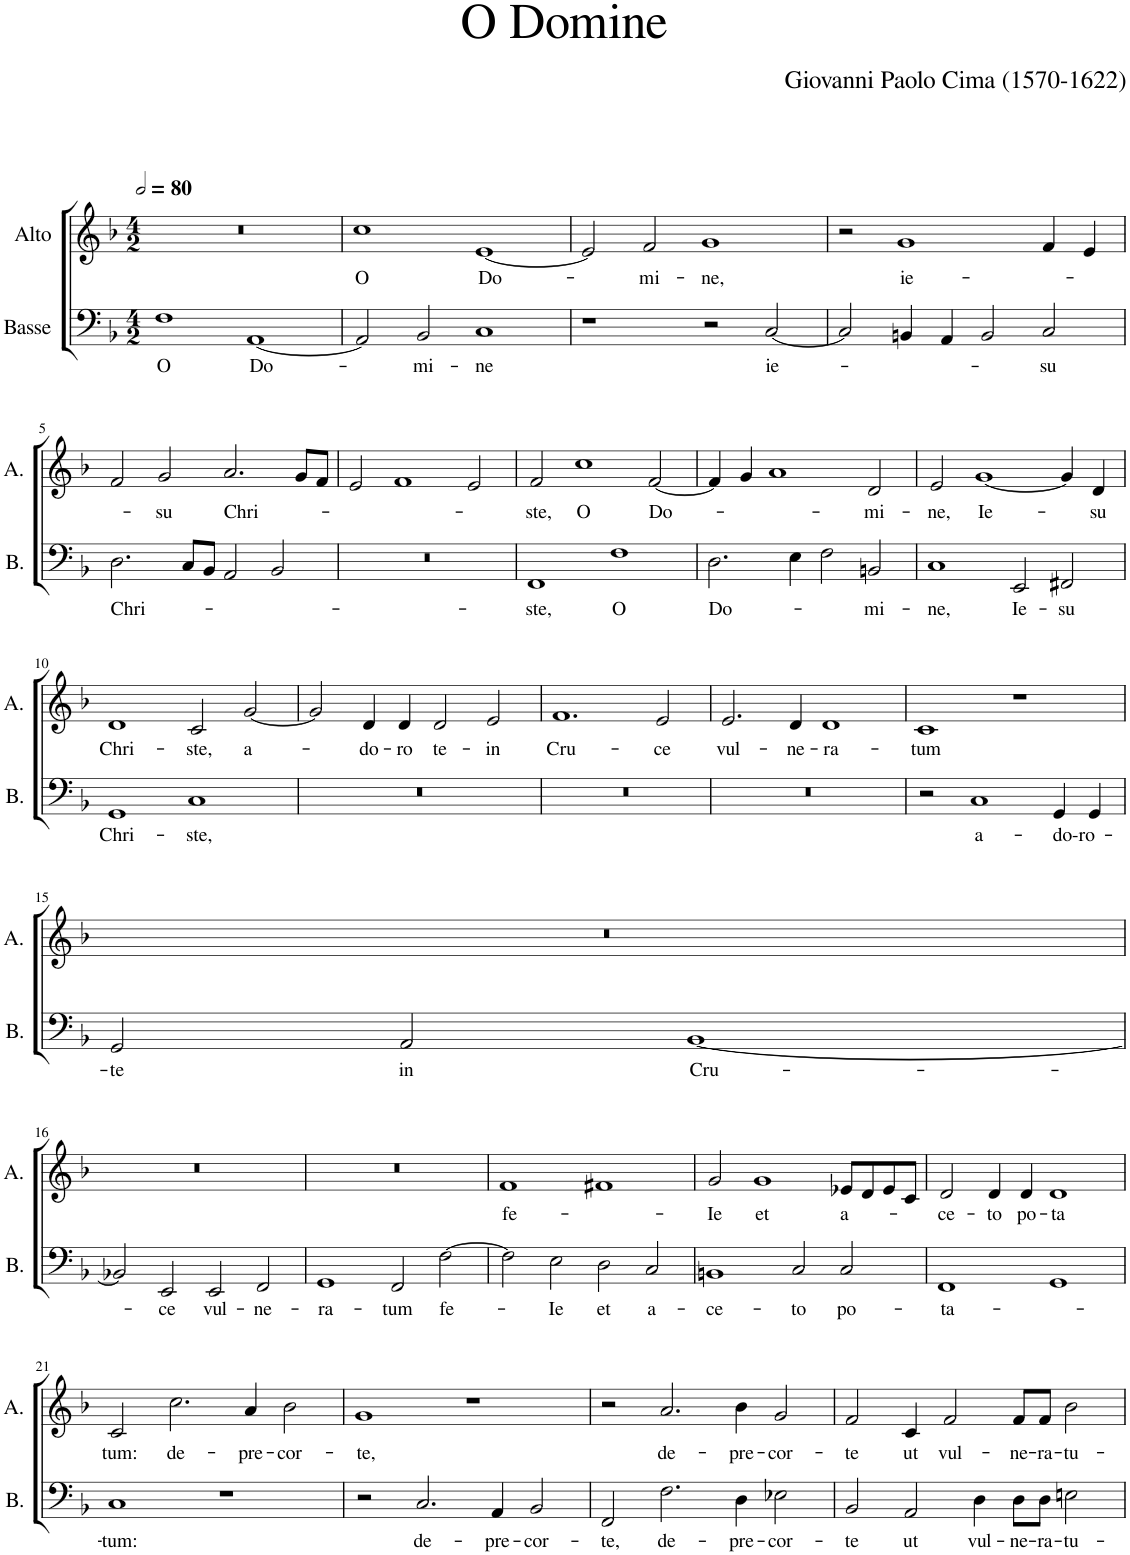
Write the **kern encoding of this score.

**kern	**text	**kern	**text
*part2	*part2	*part1	*part1
*staff2	*staff2	*staff1	*staff1
*I"Basse	*	*I"Alto	*
*I'B.	*	*I'A.	*
*clefF4	*	*clefG2	*
*k[b-]	*	*k[b-]	*
*M4/2	*	*M4/2	*
*MM160	*	*MM160	*
=1	=1	=1	=1
!	!LO:LY:b	!	!
1F	O	0r	.
!	!LO:LY:b	!	!
[1AA	Do-	.	.
=2	=2	=2	=2
!	!	!	!LO:LY:b
2AA/]	.	1cc	O
!	!LO:LY:b	!	!
2BB-/	-mi-	.	.
!	!LO:LY:b	!	!LO:LY:b
1C	-ne	[1e	Do-
=3	=3	=3	=3
1r	.	2e/]	.
!	!	!	!LO:LY:b
.	.	2f/	-mi-
!	!	!	!LO:LY:b
2r	.	1g	-ne,
!	!LO:LY:b	!	!
[2C/	ie-	.	.
=4	=4	=4	=4
2C/]	.	2r	.
!	!	!	!LO:LY:b
4BBn/	.	1g	ie-
4AA/	.	.	.
2BB/	.	.	.
!	!LO:LY:b	!	!
2C/	-su	4f/	.
.	.	4e/	.
!!LO:LB:g=z
=5	=5	=5	=5
!	!LO:LY:b	!	!
2.D\	Chri-	2f/	.
!	!	!	!LO:LY:b
.	.	2g/	-su
8C/L	.	.	.
8BB-/J	.	.	.
!	!	!	!LO:LY:b
2AA/	.	2.a/	Chri-
2BB-/	.	.	.
.	.	8g/L	.
.	.	8f/J	.
=6	=6	=6	=6
0r	.	2e/	.
.	.	1f	.
.	.	2e/	.
=7	=7	=7	=7
!	!LO:LY:b	!	!LO:LY:b
1FF	-ste,	2f/	-ste,
!	!	!	!LO:LY:b
.	.	1cc	O
!	!LO:LY:b	!	!
1F	O	.	.
!	!	!	!LO:LY:b
.	.	[2f/	Do-
=8	=8	=8	=8
!	!LO:LY:b	!	!
2.D\	Do-	4f/]	.
.	.	4g/	.
.	.	1a	.
4E\	.	.	.
2F\	.	.	.
!	!LO:LY:b	!	!LO:LY:b
2BBn/	-mi-	2d/	-mi-
=9	=9	=9	=9
!	!LO:LY:b	!	!LO:LY:b
1C	-ne,	2e/	-ne,
!	!	!	!LO:LY:b
.	.	[1g	Ie-
!	!LO:LY:b	!	!
2EE/	Ie-	.	.
!	!LO:LY:b	!	!
2FF#X/	-su	4g/]	.
!	!	!	!LO:LY:b
.	.	4d/	-su
!!LO:LB:g=z
=10	=10	=10	=10
!	!LO:LY:b	!	!LO:LY:b
1GG	Chri-	1d	Chri-
!	!LO:LY:b	!	!LO:LY:b
1C	-ste,	2c/	-ste,
!	!	!	!LO:LY:b
.	.	[2g/	a-
=11	=11	=11	=11
0r	.	2g/]	.
!	!	!	!LO:LY:b
.	.	4d/	-do-
!	!	!	!LO:LY:b
.	.	4d/	-ro
!	!	!	!LO:LY:b
.	.	2d/	te-
!	!	!	!LO:LY:b
.	.	2e/	-in
=12	=12	=12	=12
!	!	!	!LO:LY:b
0r	.	1.f	Cru-
!	!	!	!LO:LY:b
.	.	2e/	-ce
=13	=13	=13	=13
!	!	!	!LO:LY:b
0r	.	2.e/	vul-
!	!	!	!LO:LY:b
.	.	4d/	-ne-
!	!	!	!LO:LY:b
.	.	1d	-ra-
=14	=14	=14	=14
!	!	!	!LO:LY:b
2r	.	1c	-tum
!	!LO:LY:b	!	!
1C	a-	.	.
.	.	1r	.
!	!LO:LY:b	!	!
4GG/	-do-ro-	.	.
4GG/	.	.	.
!!LO:LB:g=z
=15	=15	=15	=15
!	!LO:LY:b	!	!
2GG/	-te	0r	.
!	!LO:LY:b	!	!
2AA/	in	.	.
!	!LO:LY:b	!	!
[1BB-	Cru-	.	.
!!LO:LB:g=z
=16	=16	=16	=16
2BB-X/]	.	0r	.
!	!LO:LY:b	!	!
2EE/	-ce	.	.
!	!LO:LY:b	!	!
2EE/	vul-	.	.
!	!LO:LY:b	!	!
2FF/	-ne-	.	.
=17	=17	=17	=17
!	!LO:LY:b	!	!
1GG	-ra-	0r	.
!	!LO:LY:b	!	!
2FF/	-tum	.	.
!	!LO:LY:b	!	!
[2F\	fe-	.	.
=18	=18	=18	=18
!	!	!	!LO:LY:b
2F\]	.	1f	fe-
!	!LO:LY:b	!	!
2E\	-Ie	.	.
!	!LO:LY:b	!	!
2D\	et	1f#X	.
!	!LO:LY:b	!	!
2C/	a-	.	.
=19	=19	=19	=19
!	!LO:LY:b	!	!LO:LY:b
1BBn	-ce-	2g/	-Ie
!	!	!	!LO:LY:b
.	.	1g	et
!	!LO:LY:b	!	!
2C/	-to	.	.
!	!LO:LY:b	!	!LO:LY:b
2C/	po-	8e-X/L	a-
.	.	8d/	.
.	.	8e-/	.
.	.	8c/J	.
=20	=20	=20	=20
!	!LO:LY:b	!	!LO:LY:b
1FF	-ta-	2d/	-ce-
!	!	!	!LO:LY:b
.	.	4d/	-to
!	!	!	!LO:LY:b
.	.	4d/	po-
!	!	!	!LO:LY:b
1GG	.	1d	-ta
!!LO:LB:g=z
=21	=21	=21	=21
!	!LO:LY:b	!	!LO:LY:b
1C	-tum:	2c/	tum:
!	!	!	!LO:LY:b
.	.	2.cc\	de-
1r	.	.	.
!	!	!	!LO:LY:b
.	.	4a/	-pre-
!	!	!	!LO:LY:b
.	.	2b-\	-cor-
=22	=22	=22	=22
!	!	!	!LO:LY:b
2r	.	1g	-te,
!	!LO:LY:b	!	!
2.C/	de-	.	.
.	.	1r	.
!	!LO:LY:b	!	!
4AA/	-pre-	.	.
!	!LO:LY:b	!	!
2BB-/	-cor-	.	.
=23	=23	=23	=23
!	!LO:LY:b	!	!
2FF/	-te,	2r	.
!	!LO:LY:b	!	!LO:LY:b
2.F\	de-	2.a/	de-
!	!LO:LY:b	!	!LO:LY:b
4D\	-pre-	4b-\	-pre-
!	!LO:LY:b	!	!LO:LY:b
2E-X\	-cor-	2g/	-cor-
=24	=24	=24	=24
!	!LO:LY:b	!	!LO:LY:b
2BB-/	-te	2f/	-te
!	!LO:LY:b	!	!LO:LY:b
2AA/	ut	4c/	ut
!	!	!	!LO:LY:b
.	.	2f/	vul-
!	!LO:LY:b	!	!
4D\	-vul-	.	.
!	!LO:LY:b	!	!LO:LY:b
8D\L	-ne-	8f/L	-ne-
!	!LO:LY:b	!	!LO:LY:b
8D\J	-ra-	8f/J	-ra-
!	!LO:LY:b	!	!LO:LY:b
2En\	-tu-	2b-\	-tu-
=	=	=	=
*-	*-	*-	*-
